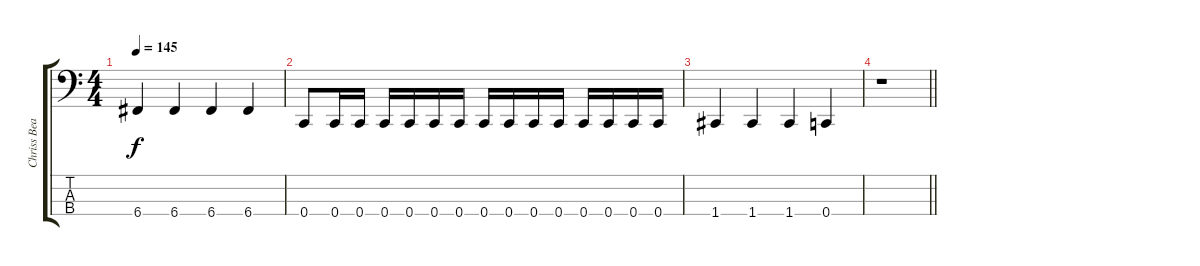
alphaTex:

\track ("Chriss Beattie, Bass" "Chriss Bea") {instrument electricbasspick}
\staff {score tabs}
\tuning (F2 C2 G1 C1) {hide}
\ts (4 4)
\tempo 145
\clef f4
\ks c
6.4.4{dy f} 6.4.4 6.4.4 6.4.4 |
0.4.8 0.4.16 0.4.16 0.4.16 0.4.16 0.4.16 0.4.16 0.4.16 0.4.16 0.4.16 0.4.16 0.4.16 0.4.16 0.4.16 0.4.16 |
1.4.4 1.4.4 1.4.4 0.4.4 |
\barLineRight lightlight
r.1
